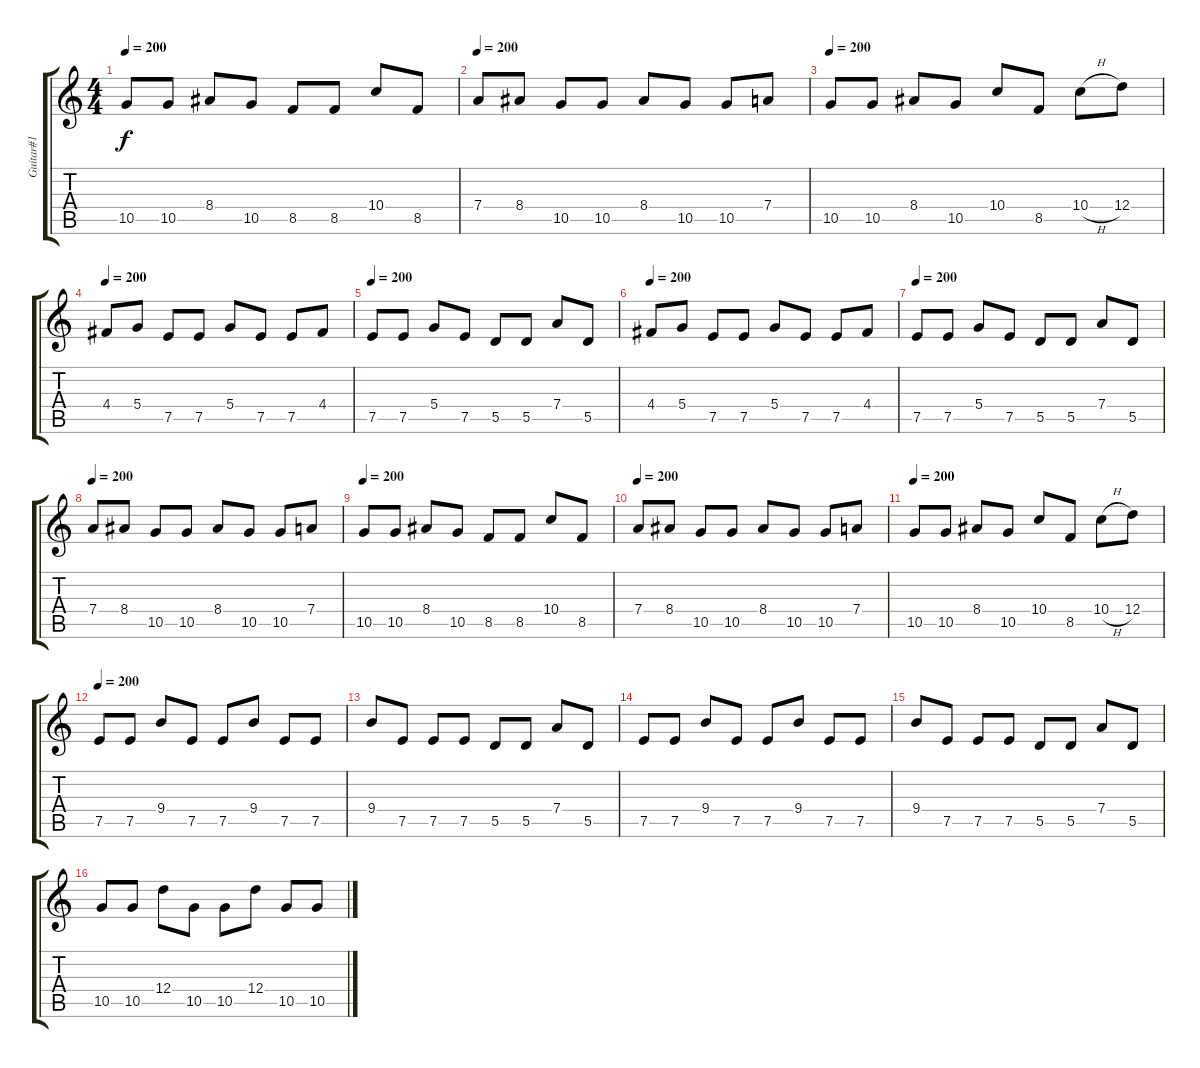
\track ("Guitar#1" "Guitar#1") {instrument distortionguitar}
\staff {score tabs}
\tuning (E4 B3 G3 D3 A2 E2) {hide}
\ts (4 4)
\tempo 200
\clef g2
\ks c
10.5.8{dy f} 10.5.8 8.4.8 10.5.8 8.5.8 8.5.8 10.4.8 8.5.8 |
\tempo 200
7.4.8 8.4.8 10.5.8 10.5.8 8.4.8 10.5.8 10.5.8 7.4.8 |
\tempo 200
10.5.8 10.5.8 8.4.8 10.5.8 10.4.8 8.5.8 10.4{h}.8 12.4.8 |
\tempo 200
4.4.8 5.4.8 7.5.8 7.5.8 5.4.8 7.5.8 7.5.8 4.4.8 |
\tempo 200
7.5.8 7.5.8 5.4.8 7.5.8 5.5.8 5.5.8 7.4.8 5.5.8 |
\tempo 200
4.4.8 5.4.8 7.5.8 7.5.8 5.4.8 7.5.8 7.5.8 4.4.8 |
\tempo 200
7.5.8 7.5.8 5.4.8 7.5.8 5.5.8 5.5.8 7.4.8 5.5.8 |
\tempo 200
7.4.8 8.4.8 10.5.8 10.5.8 8.4.8 10.5.8 10.5.8 7.4.8 |
\tempo 200
10.5.8 10.5.8 8.4.8 10.5.8 8.5.8 8.5.8 10.4.8 8.5.8 |
\tempo 200
7.4.8 8.4.8 10.5.8 10.5.8 8.4.8 10.5.8 10.5.8 7.4.8 |
\tempo 200
10.5.8 10.5.8 8.4.8 10.5.8 10.4.8 8.5.8 10.4{h}.8 12.4.8 |
\tempo 200
7.5.8 7.5.8 9.4.8 7.5.8 7.5.8 9.4.8 7.5.8 7.5.8 |
9.4.8 7.5.8 7.5.8 7.5.8 5.5.8 5.5.8 7.4.8 5.5.8 |
7.5.8 7.5.8 9.4.8 7.5.8 7.5.8 9.4.8 7.5.8 7.5.8 |
9.4.8 7.5.8 7.5.8 7.5.8 5.5.8 5.5.8 7.4.8 5.5.8 |
10.5.8 10.5.8 12.4.8 10.5.8 10.5.8 12.4.8 10.5.8 10.5.8
